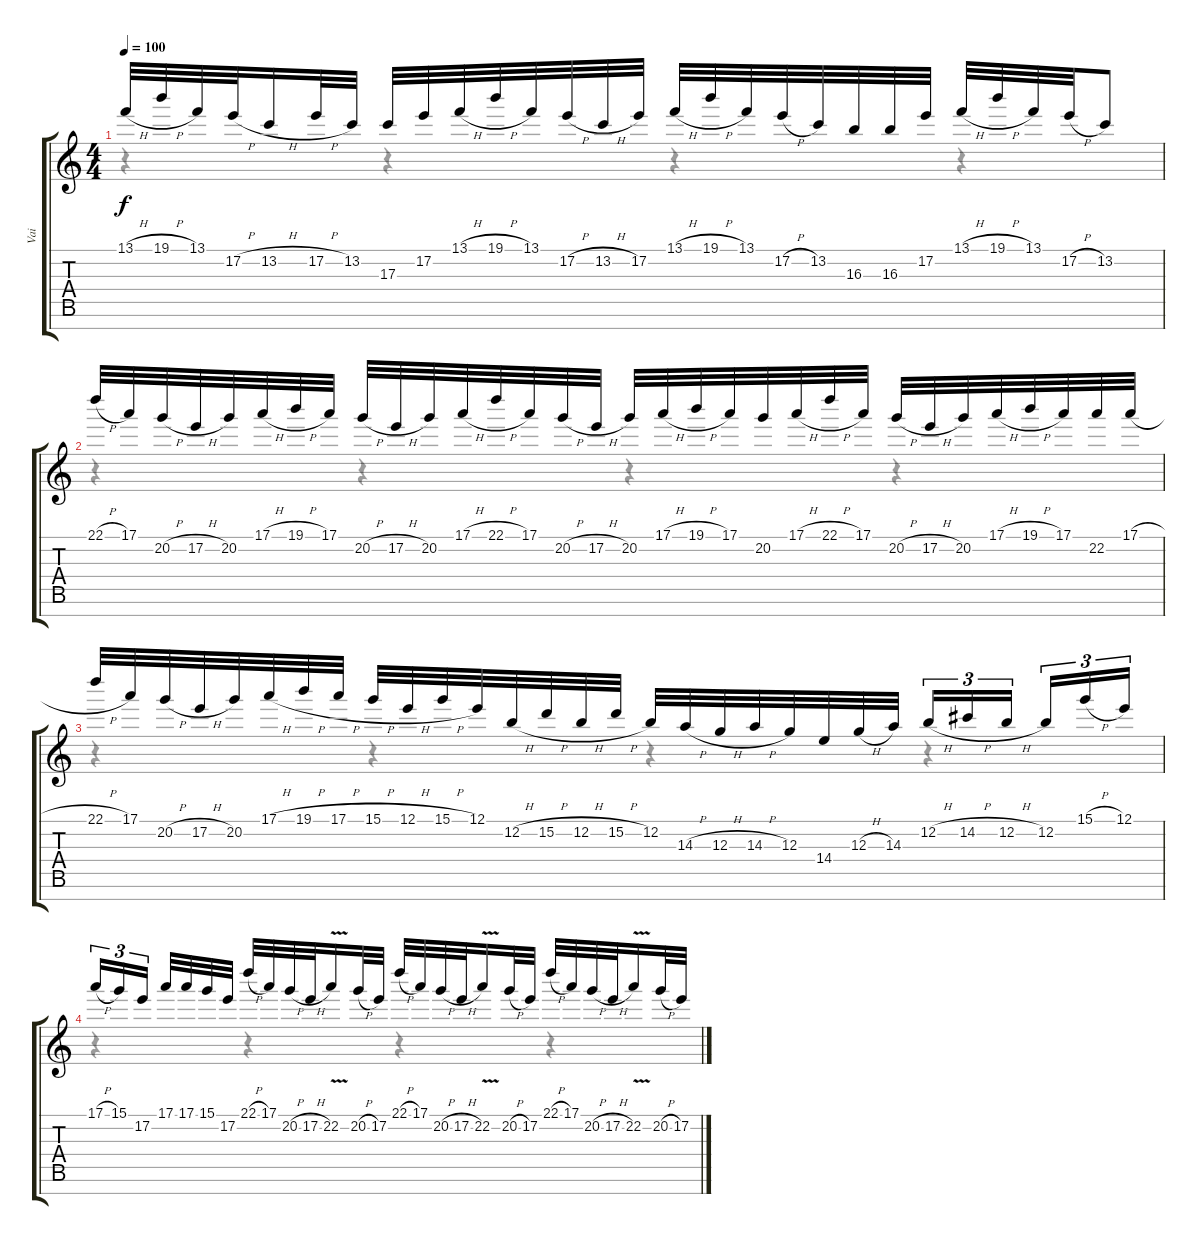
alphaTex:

\track ("Vai" "Vai") {instrument overdrivenguitar}
\staff {score tabs}
\tuning (E4 B3 G3 D3 A2 E2 B1) {hide}
\voice
\ts (4 4)
\tempo 100
\clef g2
\ks c
13.1{h}.32{dy f} 19.1{h}.32 13.1.32 17.2{h}.32 13.2{h}.16 17.2{h}.32 13.2.32 17.3.32 17.2.32 13.1{h}.32 19.1{h}.32 13.1.32 17.2{h}.32 13.2{h}.32 17.2.32 13.1{h}.32 19.1{h}.32 13.1.32 17.2{h}.32 13.2.32 16.3.32 16.3.32 17.2.32 13.1{h}.32 19.1{h}.32 13.1.32 17.2{h}.32 13.2.8 |
22.1{h}.32 17.1.32 20.2{h}.32 17.2{h}.32 20.2.32 17.1{h}.32 19.1{h}.32 17.1.32 20.2{h}.32 17.2{h}.32 20.2.32 17.1{h}.32 22.1{h}.32 17.1.32 20.2{h}.32 17.2{h}.32 20.2.32 17.1{h}.32 19.1{h}.32 17.1.32 20.2.32 17.1{h}.32 22.1{h}.32 17.1.32 20.2{h}.32 17.2{h}.32 20.2.32 17.1{h}.32 19.1{h}.32 17.1.32 22.2.32 17.1{h}.32 |
22.1{h}.32 17.1.32 20.2{h}.32 17.2{h}.32 20.2.32 17.1{h}.32 19.1{h}.32 17.1{h}.32 15.1{h}.32 12.1{h}.32 15.1{h}.32 12.1.32 12.2{h}.32 15.2{h}.32 12.2{h}.32 15.2{h}.32 12.2.32 14.3{h}.32 12.3{h}.32 14.3{h}.32 12.3.32 14.4.32 12.3{h}.32 14.3.32 12.2{h}.16{tu (3 2)} 14.2{h}.16{tu (3 2)} 12.2{h}.16{tu (3 2)} 12.2.16{tu (3 2)} 15.1{h}.16{tu (3 2)} 12.1.16{tu (3 2)} |
17.1{h}.16{tu (3 2)} 15.1.16{tu (3 2)} 17.2.16{tu (3 2)} 17.1.32 17.1.32 15.1.32 17.2.32 22.1{h}.32 17.1.32 20.2{h}.32 17.2{h}.32 22.2{v}.16 20.2{h}.32 17.2.32 22.1{h}.32 17.1.32 20.2{h}.32 17.2{h}.32 22.2{v}.16 20.2{h}.32 17.2.32 22.1{h}.32 17.1.32 20.2{h}.32 17.2{h}.32 22.2{v}.16 20.2{h}.32 17.2.32
\voice
\clef g2
\ottava regular
\simile none
\ks c
r.4{dy f} r.4 r.4 r.4 |
r.4 r.4 r.4 r.4 |
r.4 r.4 r.4 r.4 |
r.4 r.4 r.4 r.4
